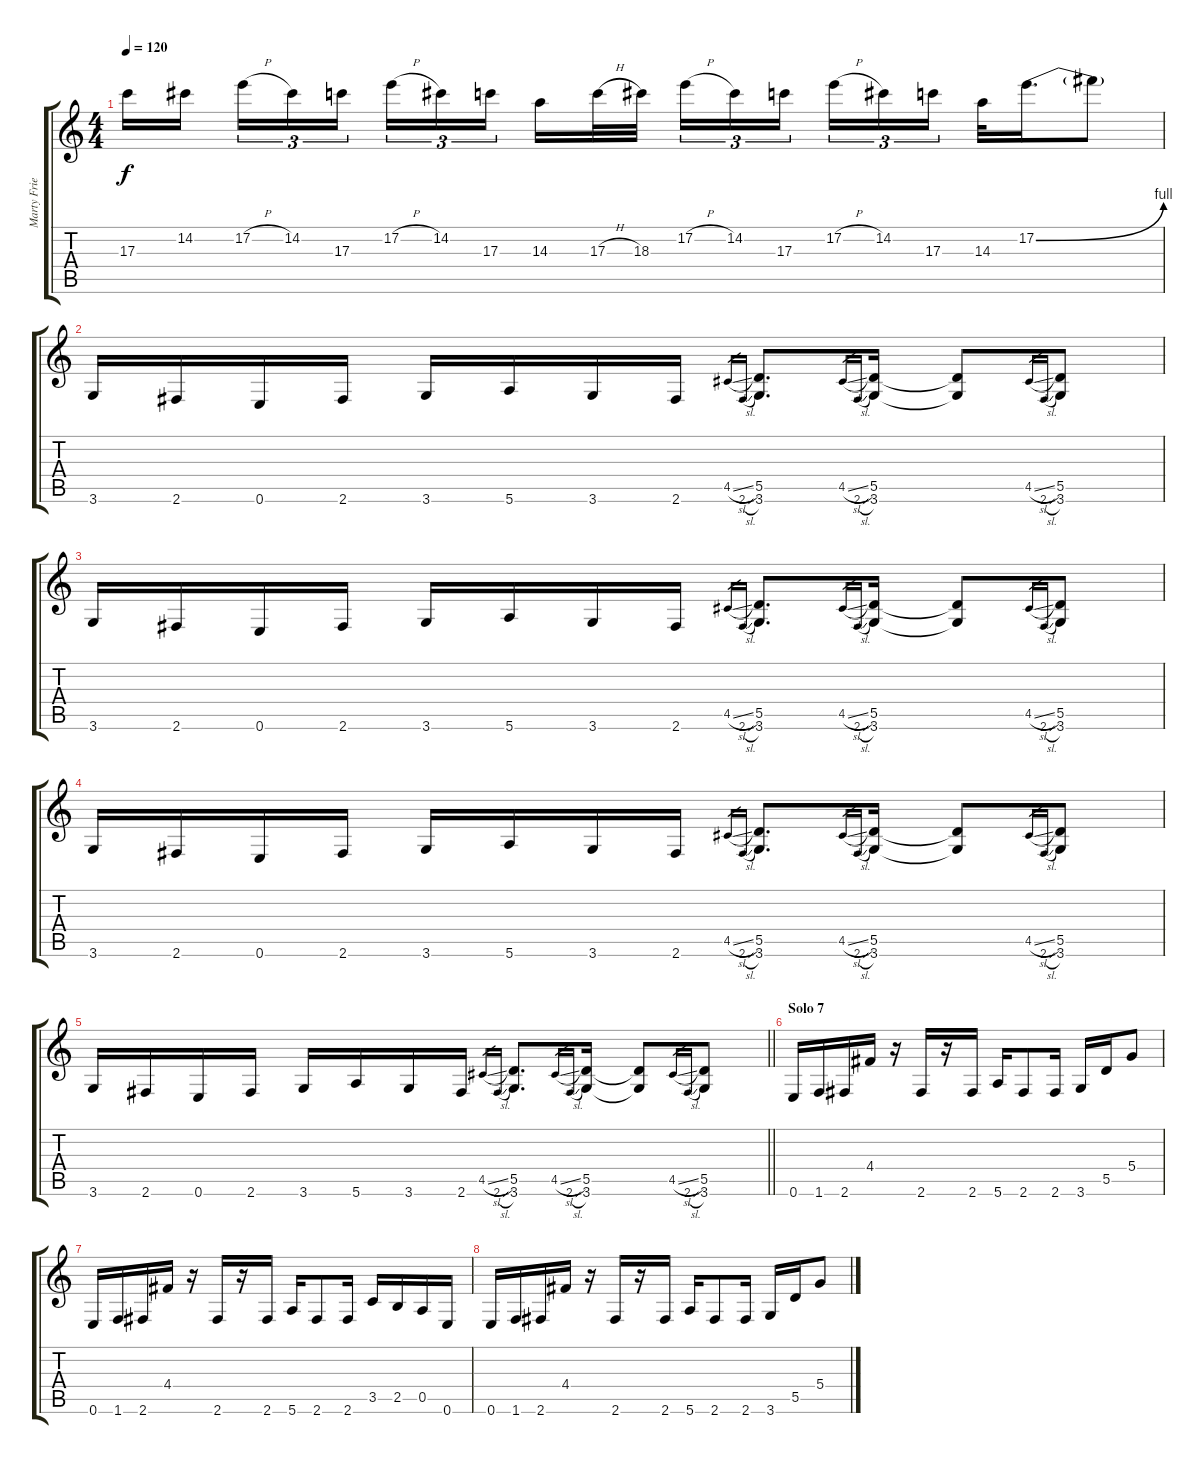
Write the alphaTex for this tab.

\track ("Marty Friedman" "Marty Frie") {instrument distortionguitar}
\staff {score tabs}
\tuning (E4 B3 G3 D3 A2 E2) {hide}
\ts (4 4)
\tempo 120
\clef g2
\ks c
17.3.16{dy f} 14.2.16{beam splitsecondary} 17.2{h}.16{tu (3 2)} 14.2.16{tu (3 2)} 17.3.16{tu (3 2)} 17.2{h}.16{tu (3 2)} 14.2.16{tu (3 2)} 17.3.16{tu (3 2) beam splitsecondary} 14.3.16 17.3{h}.32 18.3.32 17.2{h}.16{tu (3 2)} 14.2.16{tu (3 2)} 17.3.16{tu (3 2) beam splitsecondary} 17.2{h}.16{tu (3 2)} 14.2.16{tu (3 2)} 17.3.16{tu (3 2)} 14.3.32 17.2{be (bend 0 0 60 4)}.16{d} 17.2{t}.8 |
3.6.16 2.6.16 0.6.16 2.6.16 3.6.16 5.6.16 3.6.16 2.6.16 4.5{sl}.16{gr} 2.6{sl}.16{gr} (5.5 3.6).8{d} 4.5{sl}.16{gr} 2.6{sl}.16{gr} (5.5 3.6).16 (5.5{t} 3.6{t}).8 4.5{sl}.16{gr} 2.6{sl}.16{gr} (5.5 3.6).8 |
3.6.16 2.6.16 0.6.16 2.6.16 3.6.16 5.6.16 3.6.16 2.6.16 4.5{sl}.16{gr} 2.6{sl}.16{gr} (5.5 3.6).8{d} 4.5{sl}.16{gr} 2.6{sl}.16{gr} (5.5 3.6).16 (5.5{t} 3.6{t}).8 4.5{sl}.16{gr} 2.6{sl}.16{gr} (5.5 3.6).8 |
3.6.16 2.6.16 0.6.16 2.6.16 3.6.16 5.6.16 3.6.16 2.6.16 4.5{sl}.16{gr} 2.6{sl}.16{gr} (5.5 3.6).8{d} 4.5{sl}.16{gr} 2.6{sl}.16{gr} (5.5 3.6).16 (5.5{t} 3.6{t}).8 4.5{sl}.16{gr} 2.6{sl}.16{gr} (5.5 3.6).8 |
\barLineRight lightlight
3.6.16 2.6.16 0.6.16 2.6.16 3.6.16 5.6.16 3.6.16 2.6.16 4.5{sl}.16{gr} 2.6{sl}.16{gr} (5.5 3.6).8{d} 4.5{sl}.16{gr} 2.6{sl}.16{gr} (5.5 3.6).16 (5.5{t} 3.6{t}).8 4.5{sl}.16{gr} 2.6{sl}.16{gr} (5.5 3.6).8 |
\section ("" "Solo 7")
0.6.16 1.6.16 2.6.16 4.4.16 r.16 2.6.16 r.16 2.6.16 5.6.16 2.6.8 2.6.16 3.6.16 5.5.16 5.4.8 |
0.6.16 1.6.16 2.6.16 4.4.16 r.16 2.6.16 r.16 2.6.16 5.6.16 2.6.8 2.6.16 3.5.16 2.5.16 0.5.16 0.6.16 |
0.6.16 1.6.16 2.6.16 4.4.16 r.16 2.6.16 r.16 2.6.16 5.6.16 2.6.8 2.6.16 3.6.16 5.5.16 5.4.8
